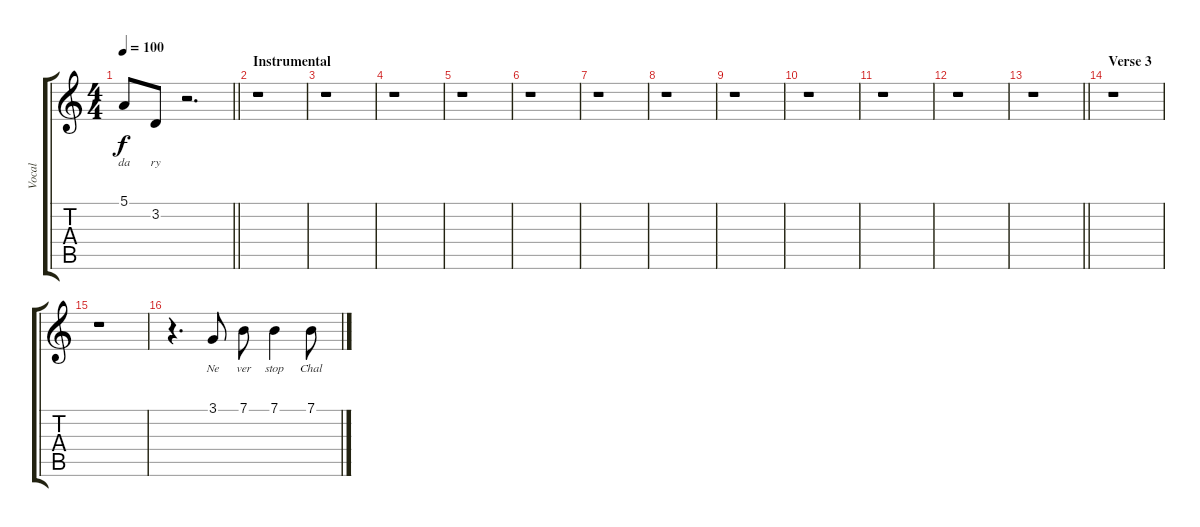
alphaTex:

\track ("Vocal" "Vocal") {instrument acousticgrandpiano}
\staff {score tabs}
\tuning (E4 B3 G3 D3 A2 E2) {hide}
\ts (4 4)
\tempo 100
\clef g2
\barLineRight lightlight
\ks c
5.1{t}.8{lyrics (0 "da") lyrics (1 "") lyrics (2 "") lyrics (3 "") lyrics (4 "") dy f} 3.2.8{lyrics (0 "ry") lyrics (1 "") lyrics (2 "") lyrics (3 "") lyrics (4 "")} r.2{d} |
\section ("" "Instrumental")
r.1 |
r.1 |
r.1 |
r.1 |
r.1 |
r.1 |
r.1 |
r.1 |
r.1 |
r.1 |
r.1 |
\barLineRight lightlight
r.1 |
\section ("" "Verse 3")
r.1 |
r.1 |
r.4{d} 3.1.8{lyrics (0 "Ne") lyrics (1 "") lyrics (2 "") lyrics (3 "") lyrics (4 "")} 7.1.8{lyrics (0 "ver") lyrics (1 "") lyrics (2 "") lyrics (3 "") lyrics (4 "")} 7.1.4{lyrics (0 "stop") lyrics (1 "") lyrics (2 "") lyrics (3 "") lyrics (4 "")} 7.1.8{lyrics (0 "Chal") lyrics (1 "") lyrics (2 "") lyrics (3 "") lyrics (4 "")}
